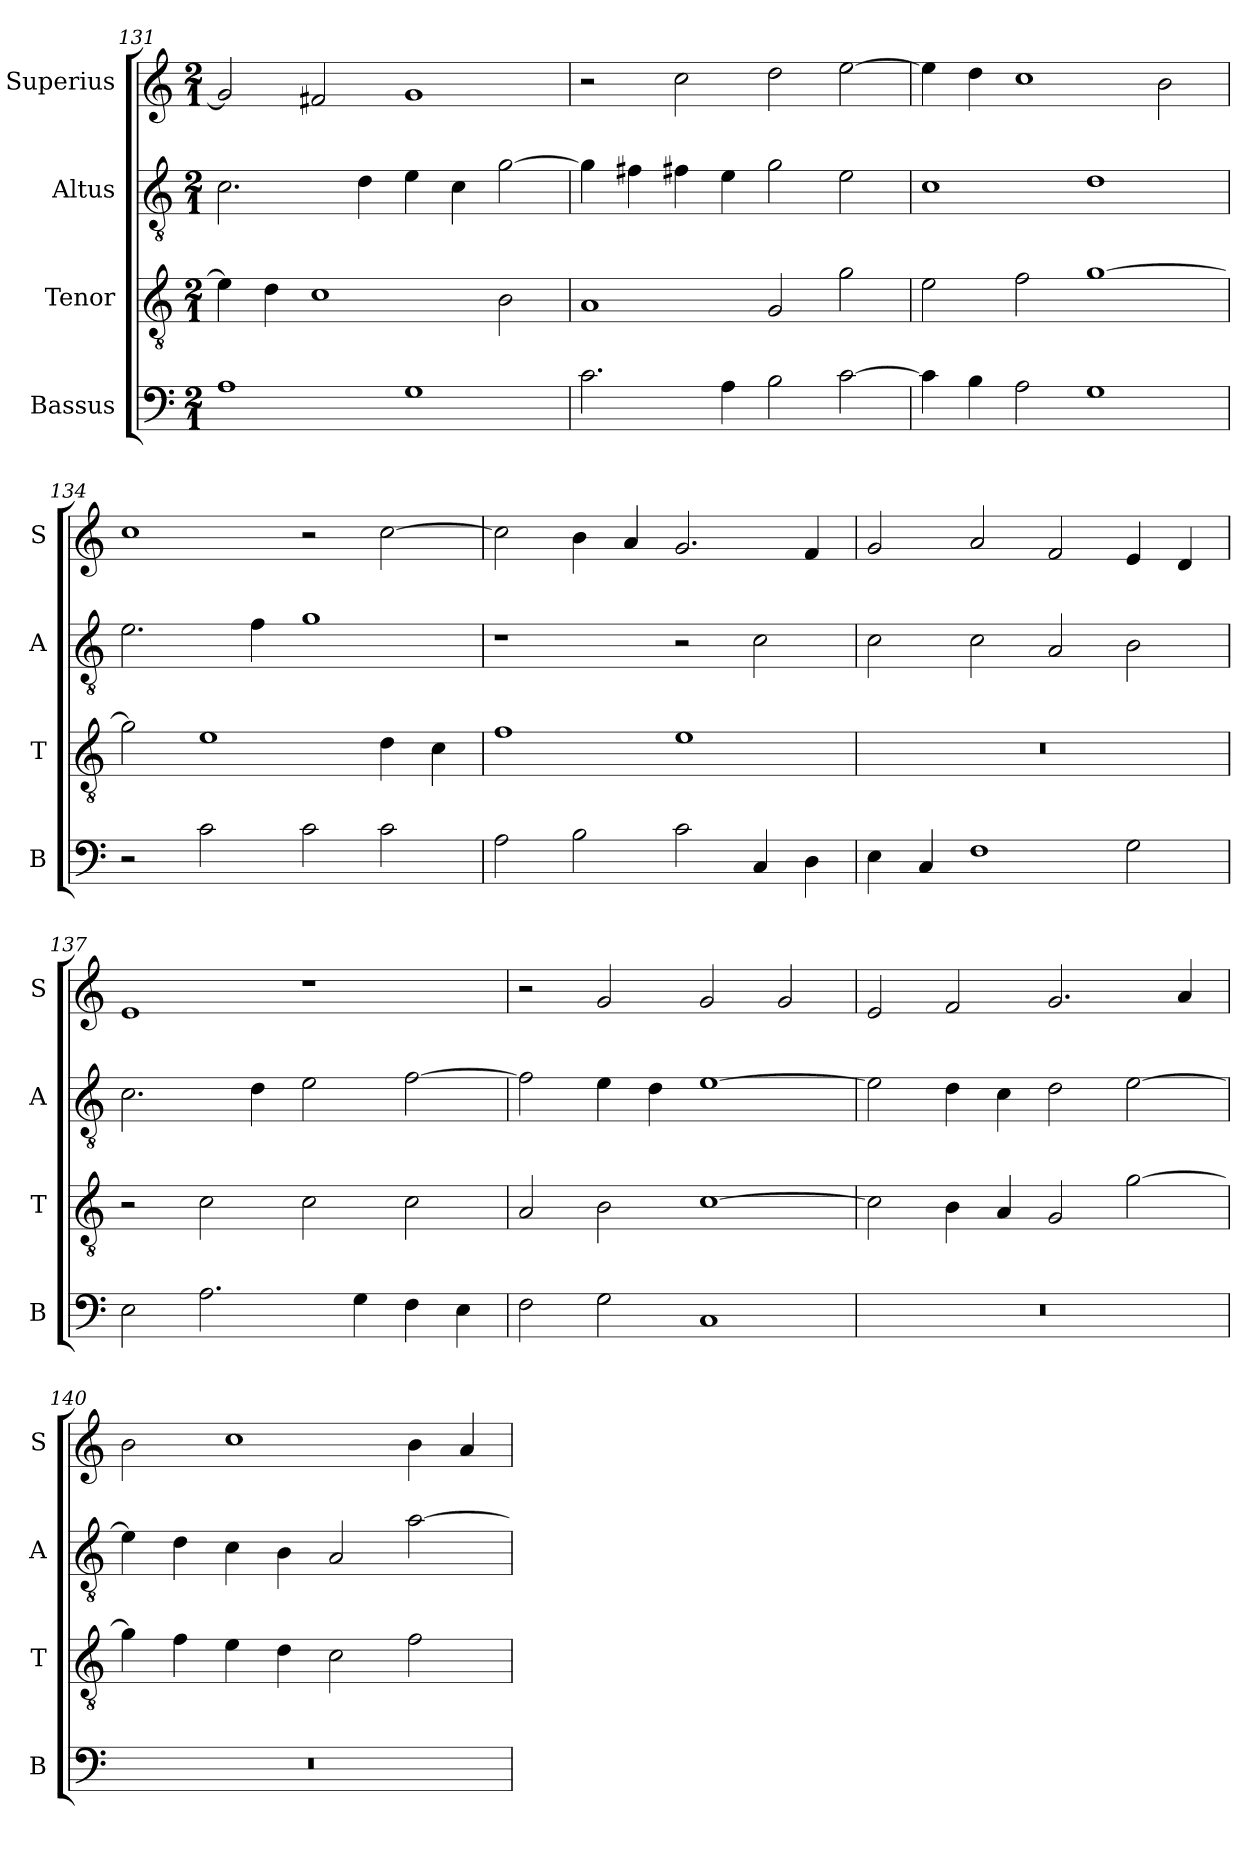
**kern	**kern	**kern	**kern
*part4	*part3	*part2	*part1
*staff4	*staff3	*staff2	*staff1
*I"Bassus	*I"Tenor	*I"Altus	*I"Superius
*I'B	*I'T	*I'A	*I'S
*clefF4	*clefGv2	*clefGv2	*clefG2
*k[]	*k[]	*k[]	*k[]
*M2/1	*M2/1	*M2/1	*M2/1
=131	=131	=131	=131
1A	4e\]	2.c\	2g/]
.	4d\	.	.
.	1c	.	2f#X/
.	.	4d\	.
1G	.	4e\	1g
.	.	4c\	.
.	2B\	[2g\	.
=132	=132	=132	=132
2.c\	1A	4g\]	2r
.	.	4f#X\	.
.	.	4f#X\	2cc\
4A\	.	4e\	.
2B\	2G/	2g\	2dd\
[2c\	2g\	2e\	[2ee\
=133	=133	=133	=133
4c\]	2e\	1c	4ee\]
4B\	.	.	4dd\
2A\	2f\	.	1cc
1G	[1g	1d	.
.	.	.	2b\
=134	=134	=134	=134
2r	2g\]	2.e\	1cc
2c\	1e	.	.
.	.	4f\	.
2c\	.	1g	2r
2c\	4d\	.	[2cc\
.	4c\	.	.
=135	=135	=135	=135
2A\	1f	1r	2cc\]
2B\	.	.	4b\
.	.	.	4a/
2c\	1e	2r	2.g/
4C/	.	2c\	.
4D\	.	.	4f/
=136	=136	=136	=136
4E\	0r	2c\	2g/
4C/	.	.	.
1F	.	2c\	2a/
.	.	2A/	2f/
2G\	.	2B\	4e/
.	.	.	4d/
=137	=137	=137	=137
2E\	2r	2.c\	1e
2.A\	2c\	.	.
.	.	4d\	.
.	2c\	2e\	1r
4G\	.	.	.
4F\	2c\	[2f\	.
4E\	.	.	.
=138	=138	=138	=138
2F\	2A/	2f\]	2r
2G\	2B\	4e\	2g/
.	.	4d\	.
1C	[1c	[1e	2g/
.	.	.	2g/
=139	=139	=139	=139
0r	2c\]	2e\]	2e/
.	4B\	4d\	2f/
.	4A/	4c\	.
.	2G/	2d\	2.g/
.	[2g\	[2e\	.
.	.	.	4a/
=140	=140	=140	=140
0r	4g\]	4e\]	2b\
.	4f\	4d\	.
.	4e\	4c\	1cc
.	4d\	4B\	.
.	2c\	2A/	.
.	2f\	[2a\	4b\
.	.	.	4a/
=	=	=	=
*-	*-	*-	*-
